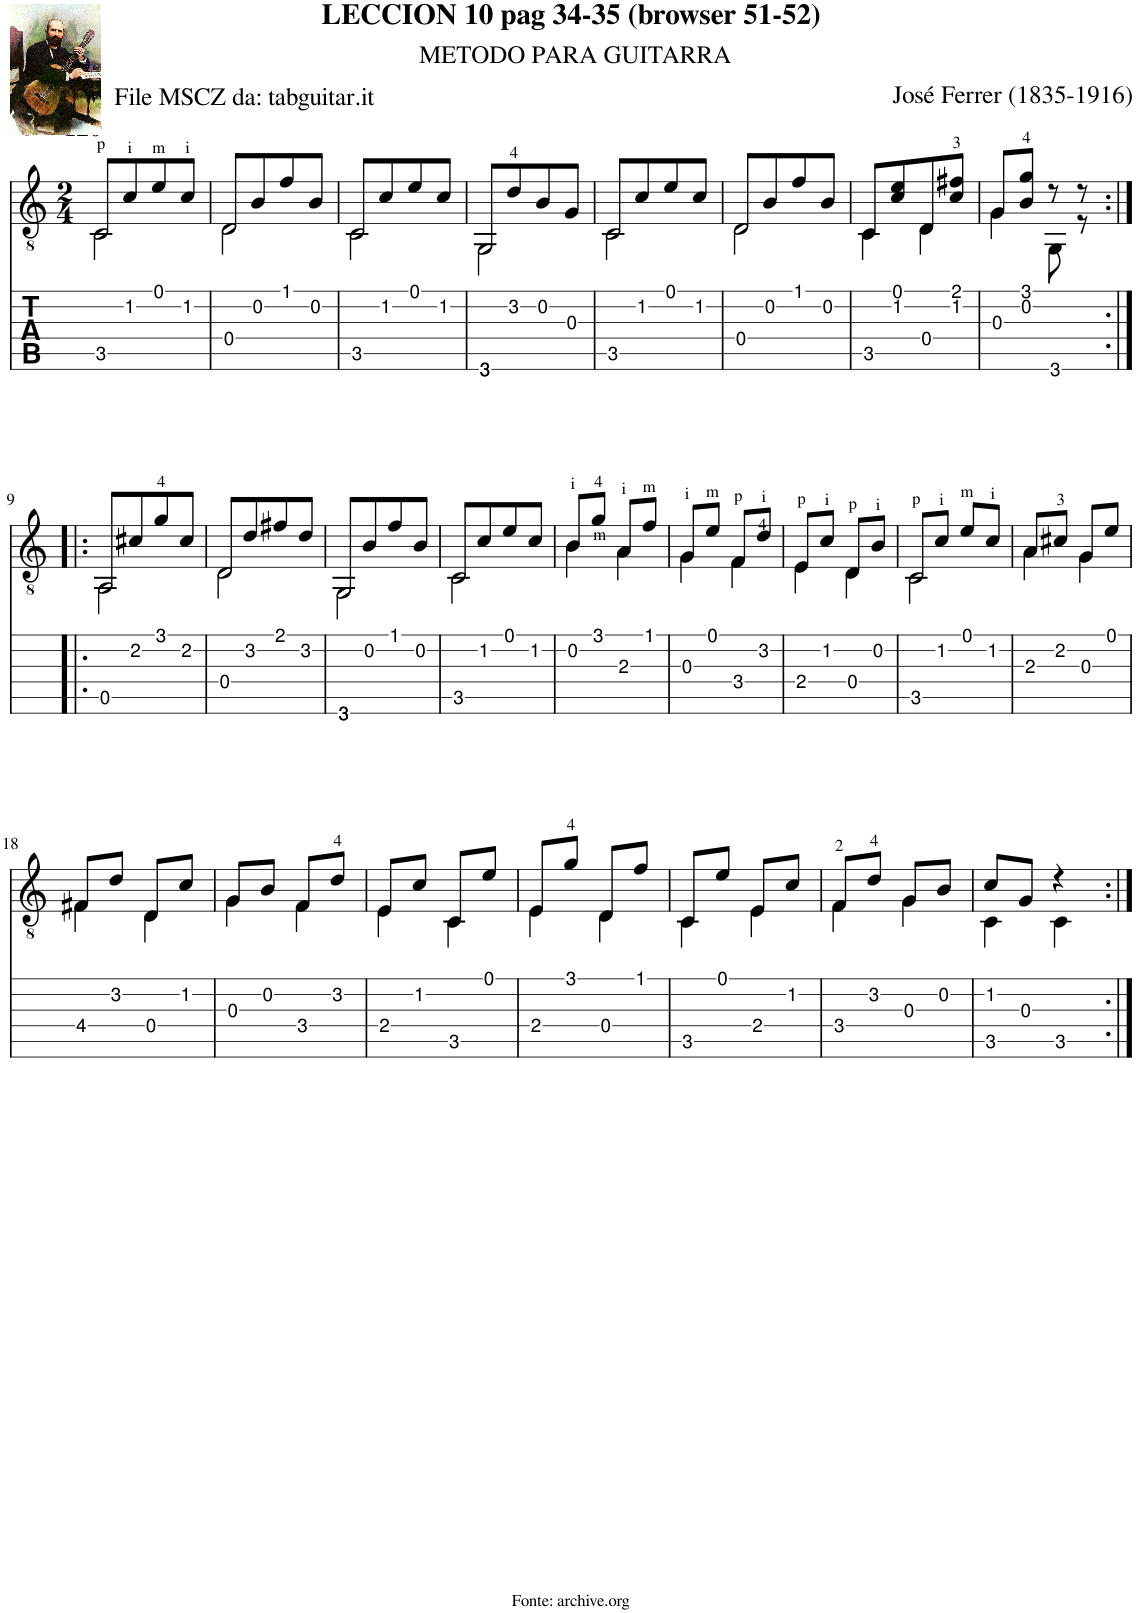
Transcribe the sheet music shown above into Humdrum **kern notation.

**kern	**kern
*part1	*part1
*staff2	*staff1
*I"Guitar	*
*I'Guit.	*
*stria6	*
*	*clefGv2
*k[]	*k[]
*M2/4	*M2/4
*MM120	*MM120
=1	=1
*^	*
!	!	!LO:N:head=open
*	*	*^
8CL	2C	8C/L	2C\
8cJ	.	8c/	.
8eL	.	8e/	.
8cJ	.	8c/J	.
=2	=2	=2	=2
!	!	!LO:N:head=open	!
8DL	2D	8D/L	2D\
8BJ	.	8B/	.
8fL	.	8f/	.
8BJ	.	8B/J	.
=3	=3	=3	=3
!	!	!LO:N:head=open	!
8CL	2C	8C/L	2C\
8cJ	.	8c/	.
8eL	.	8e/	.
8cJ	.	8c/J	.
=4	=4	=4	=4
!	!	!LO:N:head=open	!
8GGL	2GG	8GG/L	2GG\
8dJ	.	8d/	.
8BL	.	8B/	.
8GJ	.	8G/J	.
=5	=5	=5	=5
!LO:N:head=open	!	!LO:N:head=open	!
8CL	2C	8C/L	2C\
8cJ	.	8c/	.
8eL	.	8e/	.
8cJ	.	8c/J	.
=6	=6	=6	=6
!LO:N:head=open	!	!LO:N:head=open	!
8DL	2D	8D/L	2D\
8BJ	.	8B/	.
8fL	.	8f/	.
8BJ	.	8B/J	.
=7	=7	=7	=7
8CL	4C	8C/L	4C\
8c\ 8e\J	.	8c/ 8e/	.
8DL	4D	8D/	4D\
8c\ 8f#\J	.	8c/ 8f#X/J	.
=8	=8	=8	=8
8GL	4G	8G/L	4G\
8B\ 8g\J	.	8B/ 8g/J	.
8r	8GG	8r	8GG\
8r	8r	8r	8r
!!LO:LB:g=z	!!
=9:|!|:	=9:|!|:	=9:|!|:	=9:|!|:
!	!	!LO:N:head=open	!
8AAL	2AA	8AA/L	2AA\
8c#J	.	8c#X/	.
8gL	.	8g/	.
8c#J	.	8c#/J	.
=10	=10	=10	=10
!	!	!LO:N:head=open	!
8DL	2D	8D/L	2D\
8dJ	.	8d/	.
8f#L	.	8f#X/	.
8dJ	.	8d/J	.
=11	=11	=11	=11
!	!	!LO:N:head=open	!
8GGL	2GG	8GG/L	2GG\
8BJ	.	8B/	.
8fL	.	8f/	.
8BJ	.	8B/J	.
=12	=12	=12	=12
!LO:N:head=open	!	!LO:N:head=open	!
8CL	2C	8C/L	2C\
8cJ	.	8c/	.
8eL	.	8e/	.
8cJ	.	8c/J	.
=13	=13	=13	=13
8BL	4B	8B/L	4B\
8gJ	.	8g/J	.
8AL	4A	8A/L	4A\
8fJ	.	8f/J	.
=14	=14	=14	=14
8GL	4G	8G/L	4G\
8eJ	.	8e/J	.
8FL	4F	8F/L	4F\
8dJ	.	8d/J	.
=15	=15	=15	=15
8EL	4E	8E/L	4E\
8cJ	.	8c/J	.
8DL	4D	8D/L	4D\
8BJ	.	8B/J	.
=16	=16	=16	=16
!LO:N:head=open	!	!LO:N:head=open	!
8CL	2C	8C/L	2C\
8cJ	.	8c/J	.
8eL	.	8e/L	.
8cJ	.	8c/J	.
=17	=17	=17	=17
8AL	4A	8A/L	4A\
8c#J	.	8c#X/J	.
8GL	4G	8G/L	4G\
8eJ	.	8e/J	.
!!LO:LB:g=z	!!
=18	=18	=18	=18
8F#L	4F#	8F#X/L	4F#\
8dJ	.	8d/J	.
8DL	4D	8D/L	4D\
8cJ	.	8c/J	.
=19	=19	=19	=19
8GL	4G	8G/L	4G\
8BJ	.	8B/J	.
8FL	4F	8F/L	4F\
8dJ	.	8d/J	.
=20	=20	=20	=20
8EL	4E	8E/L	4E\
8cJ	.	8c/J	.
8CL	4C	8C/L	4C\
8eJ	.	8e/J	.
=21	=21	=21	=21
8EL	4E	8E/L	4E\
8gJ	.	8g/J	.
8DL	4D	8D/L	4D\
8fJ	.	8f/J	.
=22	=22	=22	=22
8CL	4C	8C/L	4C\
8eJ	.	8e/J	.
8EL	4E	8E/L	4E\
8cJ	.	8c/J	.
=23	=23	=23	=23
8FL	4F	8F/L	4F\
8dJ	.	8d/J	.
8GL	4G	8G/L	4G\
8BJ	.	8B/J	.
=24	=24	=24	=24
8cL	4C	8c/L	4C\
8GJ	.	8G/J	.
4r	4C	4r	4C\
*v	*v	*	*
*	*v	*v
=:|!	=:|!
*-	*-
